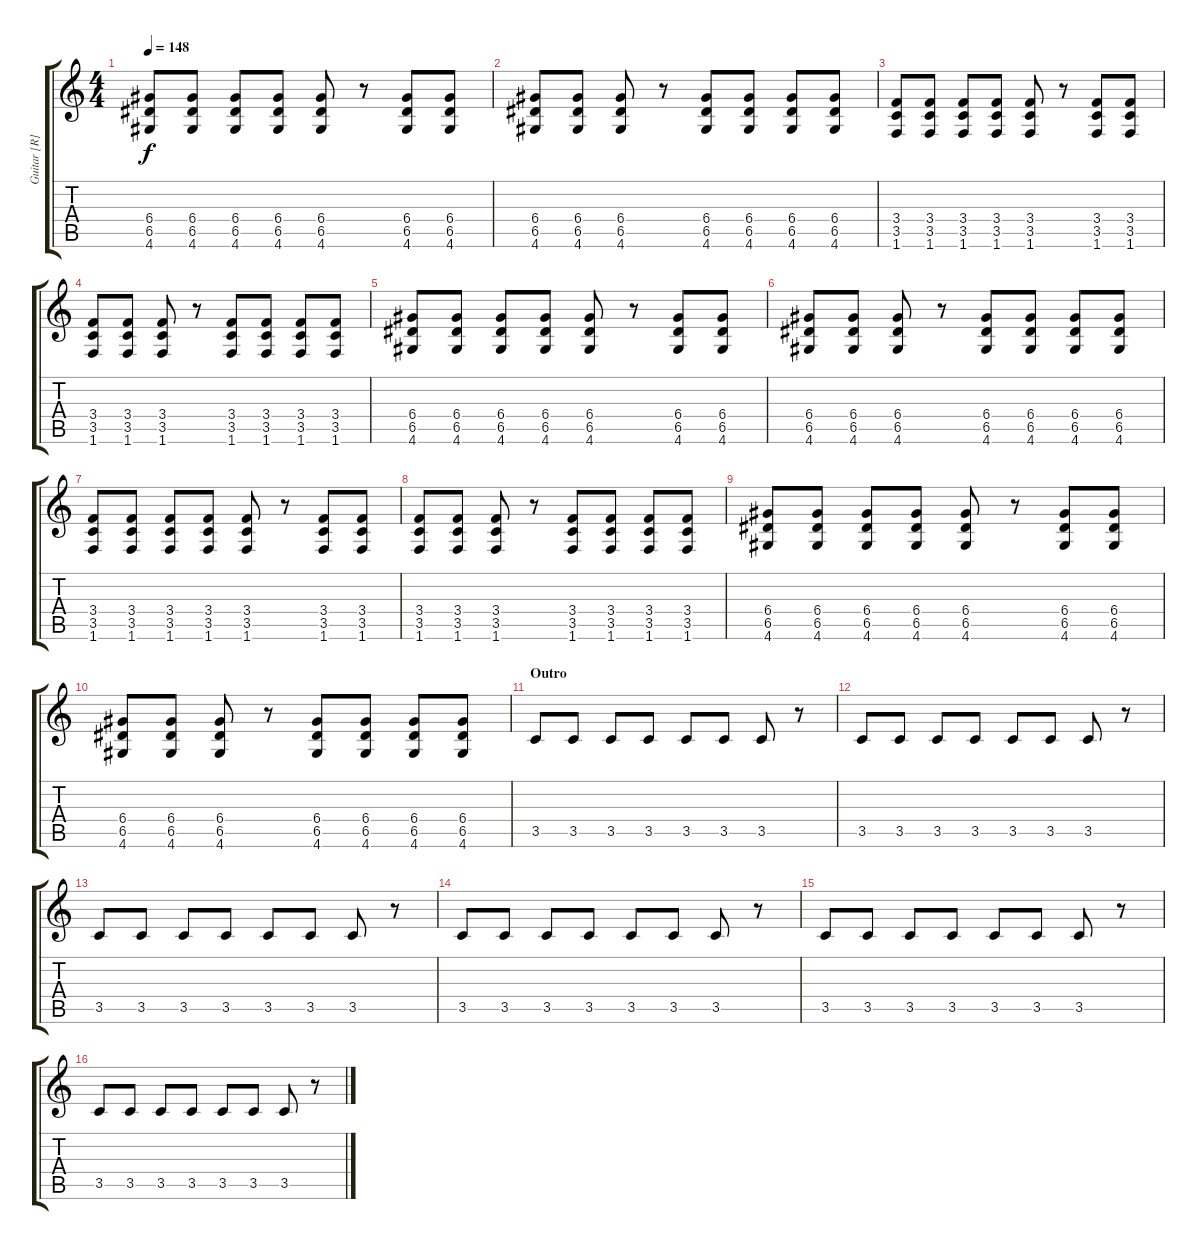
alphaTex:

\track ("Guitar [R]" "Guitar [R]") {instrument overdrivenguitar}
\staff {score tabs}
\tuning (E4 B3 G3 D3 A2 E2) {hide}
\ts (4 4)
\tempo 148
\clef g2
\ks c
(6.4 6.5 4.6).8{dy f} (6.4 6.5 4.6).8 (6.4 6.5 4.6).8 (6.4 6.5 4.6).8 (6.4 6.5 4.6).8 r.8 (6.4 6.5 4.6).8 (6.4 6.5 4.6).8 |
(6.4 6.5 4.6).8 (6.4 6.5 4.6).8 (6.4 6.5 4.6).8 r.8 (6.4 6.5 4.6).8 (6.4 6.5 4.6).8 (6.4 6.5 4.6).8 (6.4 6.5 4.6).8 |
(3.4 3.5 1.6).8{volume 13} (3.4 3.5 1.6).8 (3.4 3.5 1.6).8 (3.4 3.5 1.6).8 (3.4 3.5 1.6).8 r.8 (3.4 3.5 1.6).8 (3.4 3.5 1.6).8 |
(3.4 3.5 1.6).8 (3.4 3.5 1.6).8 (3.4 3.5 1.6).8 r.8 (3.4 3.5 1.6).8 (3.4 3.5 1.6).8 (3.4 3.5 1.6).8 (3.4 3.5 1.6).8 |
(6.4 6.5 4.6).8 (6.4 6.5 4.6).8 (6.4 6.5 4.6).8 (6.4 6.5 4.6).8 (6.4 6.5 4.6).8 r.8 (6.4 6.5 4.6).8 (6.4 6.5 4.6).8 |
(6.4 6.5 4.6).8 (6.4 6.5 4.6).8 (6.4 6.5 4.6).8 r.8 (6.4 6.5 4.6).8 (6.4 6.5 4.6).8 (6.4 6.5 4.6).8 (6.4 6.5 4.6).8 |
(3.4 3.5 1.6).8{volume 13} (3.4 3.5 1.6).8 (3.4 3.5 1.6).8 (3.4 3.5 1.6).8 (3.4 3.5 1.6).8 r.8 (3.4 3.5 1.6).8 (3.4 3.5 1.6).8 |
(3.4 3.5 1.6).8 (3.4 3.5 1.6).8 (3.4 3.5 1.6).8 r.8 (3.4 3.5 1.6).8 (3.4 3.5 1.6).8 (3.4 3.5 1.6).8 (3.4 3.5 1.6).8 |
(6.4 6.5 4.6).8 (6.4 6.5 4.6).8 (6.4 6.5 4.6).8 (6.4 6.5 4.6).8 (6.4 6.5 4.6).8 r.8 (6.4 6.5 4.6).8 (6.4 6.5 4.6).8 |
(6.4 6.5 4.6).8 (6.4 6.5 4.6).8 (6.4 6.5 4.6).8 r.8 (6.4 6.5 4.6).8 (6.4 6.5 4.6).8 (6.4 6.5 4.6).8 (6.4 6.5 4.6).8 |
\section ("" "Outro")
3.5.8 3.5.8 3.5.8 3.5.8 3.5.8 3.5.8 3.5.8 r.8 |
3.5.8 3.5.8 3.5.8 3.5.8 3.5.8 3.5.8 3.5.8 r.8 |
3.5.8 3.5.8 3.5.8 3.5.8 3.5.8 3.5.8 3.5.8 r.8 |
3.5.8 3.5.8 3.5.8 3.5.8 3.5.8 3.5.8 3.5.8 r.8 |
3.5.8 3.5.8 3.5.8 3.5.8 3.5.8 3.5.8 3.5.8 r.8 |
3.5.8 3.5.8 3.5.8 3.5.8 3.5.8 3.5.8 3.5.8 r.8
